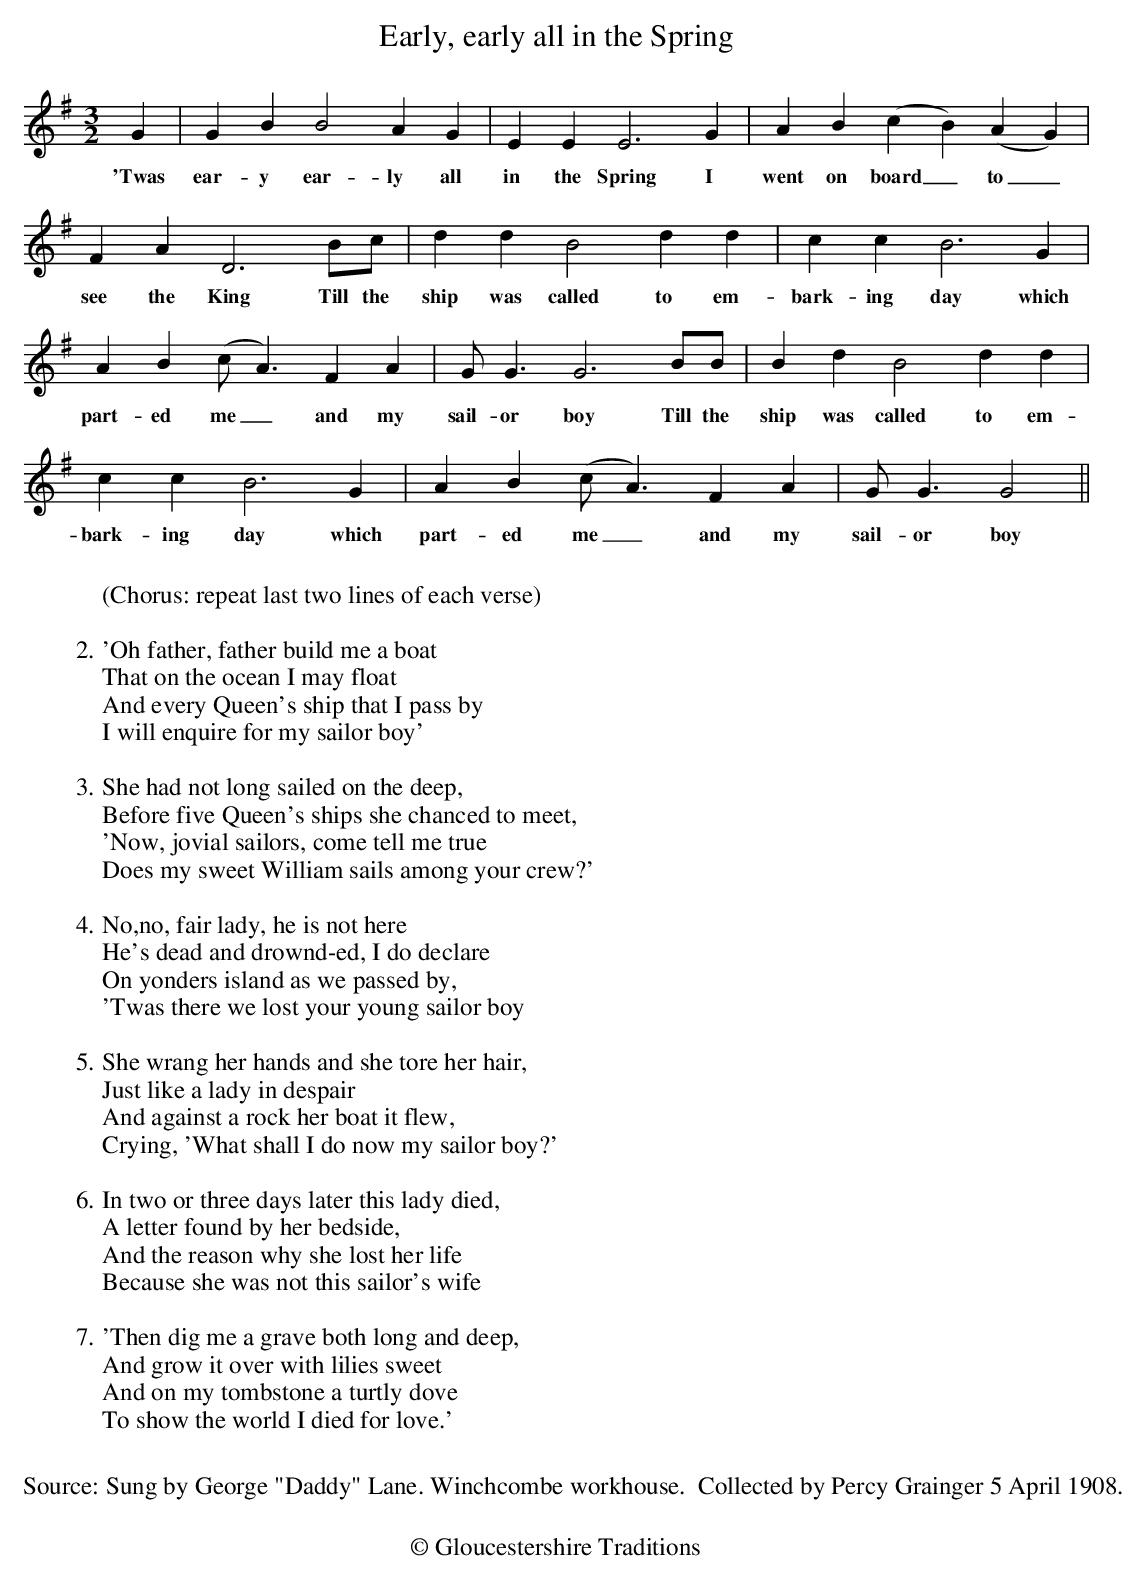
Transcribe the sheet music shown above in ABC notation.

X:1
T: Early, early all in the Spring
M: 3/2
L: 1/4
K: G
G|GBB2AG|EEE2>G2|AB(cB)(AG)|FAD2>Bc/|ddB2dd|ccB2>G2|AB(c/A>)F2A|G/G>G4>BB/|BdB2dd|ccB2>G2|AB(c/A>)F2A|G/G>G4>||
w:'Twas ear-y ear-ly all in the Spring I went on board_ to_see the King Till the ship was called to em-bark-ing day which part-ed me_ and my sail-or boy Till the ship was called to em-bark-ing day which part-ed me_ and my sail-or boy
w:
W:
W:(Chorus: repeat last two lines of each verse)
W:
W:2.'Oh father, father build me a boat
W: That on the ocean I may float
W:And every Queen's ship that I pass by
W: I will enquire for my sailor boy'
W:
W: 3.She had not long sailed on the deep,
W:Before five Queen's ships she chanced to meet,
W: 'Now, jovial sailors, come tell me true
W:Does my sweet William sails among your crew?'
W:
W:4.No,no, fair lady, he is not here
W: He's dead and drownd-ed, I do declare
W:On yonders island as we passed by,
W: 'Twas there we lost your young sailor boy
W:
W: 5.She wrang her hands and she tore her hair,
W:Just like a lady in despair
W: And against a rock her boat it flew,
W:Crying, 'What shall I do now my sailor boy?'
W:
W:6. In two or three days later this lady died,
W: A letter found by her bedside,
W:And the reason why she lost her life
W: Because she was not this sailor's wife
W:
W: 7. 'Then dig me a grave both long and deep,
W:And grow it over with lilies sweet
W: And on my tombstone a turtly dove
W:To show the world I died for love.'
W:
